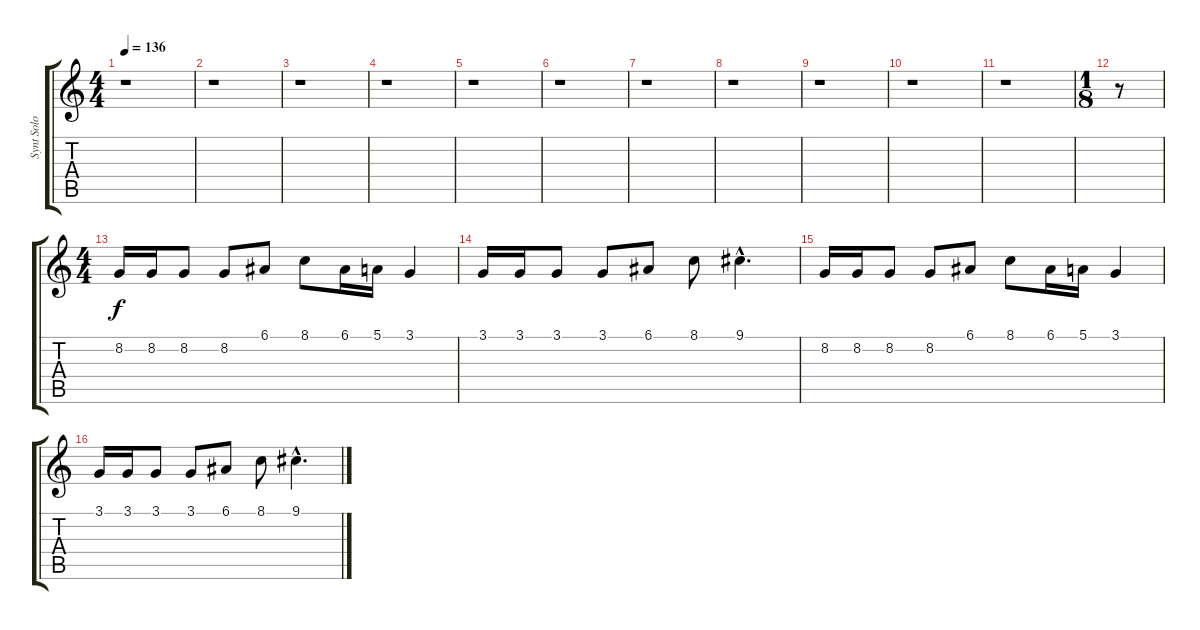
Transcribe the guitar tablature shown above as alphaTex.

\track ("Synt Solo" "Synt Solo") {instrument tinklebell}
\staff {score tabs}
\tuning (E4 B3 G3 D3 A2 E2) {hide}
\ts (4 4)
\tempo 136
\clef g2
\ks c
r.1{dy f} |
r.1 |
r.1 |
r.1 |
r.1 |
r.1 |
r.1 |
r.1 |
r.1 |
r.1 |
r.1 |
\ts (1 8)
r.8 |
\ts (4 4)
8.2.16 8.2.16 8.2.8 8.2.8 6.1.8 8.1.8 6.1.16 5.1.16 3.1.4 |
3.1.16 3.1.16 3.1.8 3.1.8 6.1.8 8.1.8 9.1{hac}.4{d} |
8.2.16 8.2.16 8.2.8 8.2.8 6.1.8 8.1.8 6.1.16 5.1.16 3.1.4 |
3.1.16 3.1.16 3.1.8 3.1.8 6.1.8 8.1.8 9.1{hac}.4{d}
